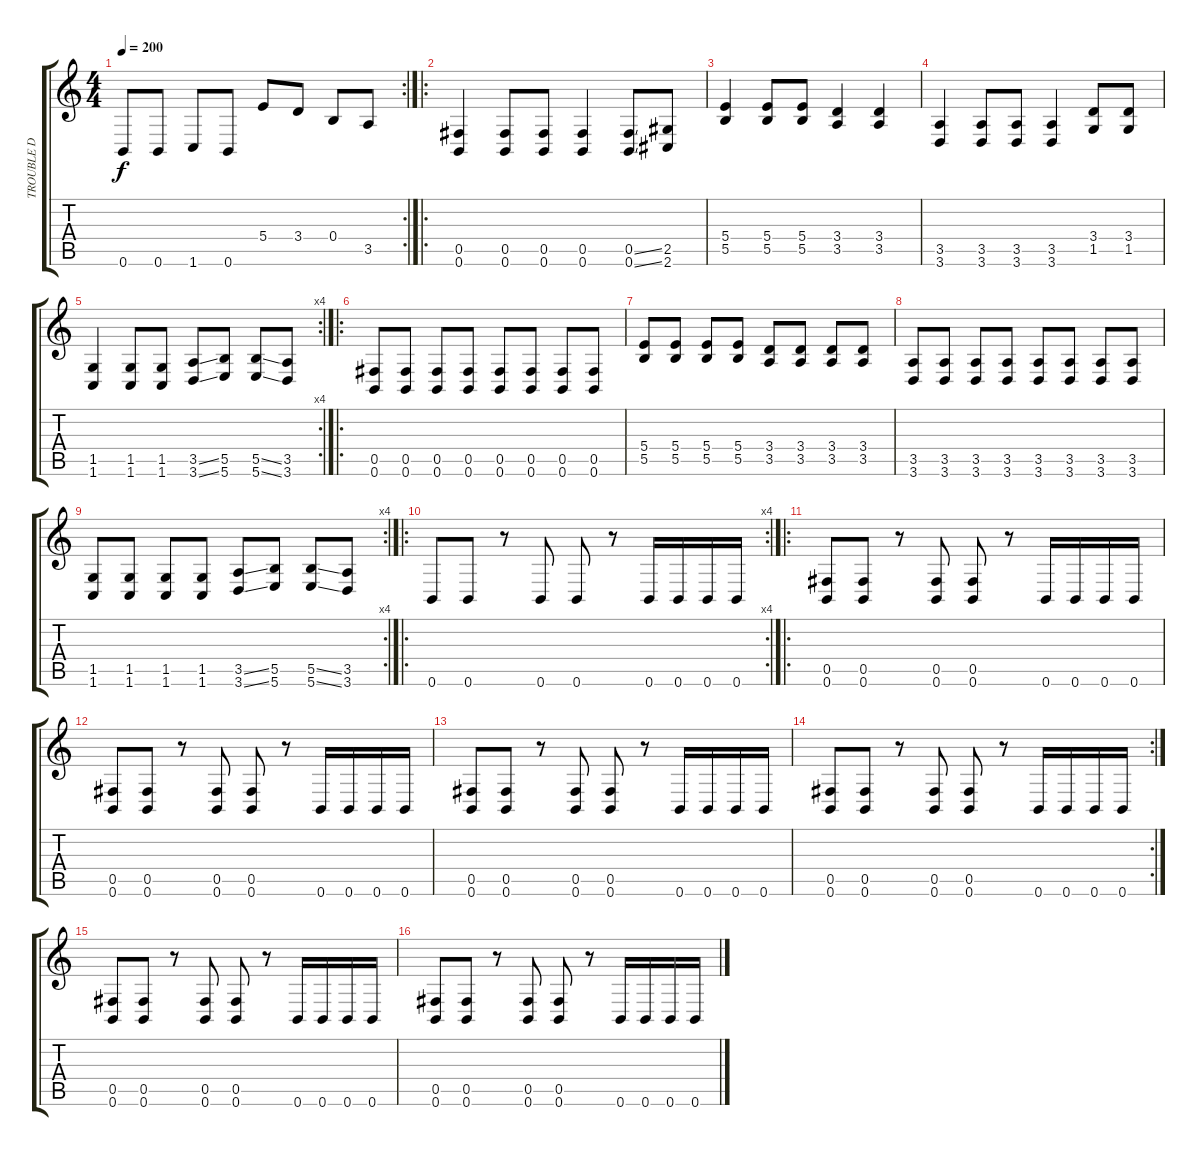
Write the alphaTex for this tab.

\track ("TROUBLE D" "TROUBLE D") {instrument electricbassfinger}
\staff {score tabs}
\tuning (Db4 Ab3 E3 B2 Gb2 B1) {hide}
\rc 2
\ts (4 4)
\tempo 200
\clef g2
\ks c
0.6.8{dy f} 0.6.8 1.6.8 0.6.8 5.4.8 3.4.8 0.4.8 3.5.8 |
\ro
(0.5 0.6).4 (0.5 0.6).8 (0.5 0.6).8 (0.5 0.6).4 (0.5{ss} 0.6{ss}).8 (2.5 2.6).8 |
(5.4 5.5).4 (5.4 5.5).8 (5.4 5.5).8 (3.4 3.5).4 (3.4 3.5).4 |
(3.5 3.6).4 (3.5 3.6).8 (3.5 3.6).8 (3.5 3.6).4 (3.4 1.5).8 (3.4 1.5).8 |
\rc 4
(1.5 1.6).4 (1.5 1.6).8 (1.5 1.6).8 (3.5{ss} 3.6{ss}).8 (5.5 5.6).8 (5.5{ss} 5.6{ss}).8 (3.5 3.6).8 |
\ro
(0.5 0.6).8 (0.5 0.6).8 (0.5 0.6).8 (0.5 0.6).8 (0.5 0.6).8 (0.5 0.6).8 (0.5 0.6).8 (0.5 0.6).8 |
(5.4 5.5).8 (5.4 5.5).8 (5.4 5.5).8 (5.4 5.5).8 (3.4 3.5).8 (3.4 3.5).8 (3.4 3.5).8 (3.4 3.5).8 |
(3.5 3.6).8 (3.5 3.6).8 (3.5 3.6).8 (3.5 3.6).8 (3.5 3.6).8 (3.5 3.6).8 (3.5 3.6).8 (3.5 3.6).8 |
\rc 4
(1.5 1.6).8 (1.5 1.6).8 (1.5 1.6).8 (1.5 1.6).8 (3.5{ss} 3.6{ss}).8 (5.5 5.6).8 (5.5{ss} 5.6{ss}).8 (3.5 3.6).8 |
\ro
\rc 4
0.6.8 0.6.8 r.8 0.6.8 0.6.8 r.8 0.6.16 0.6.16 0.6.16 0.6.16 |
\ro
(0.5 0.6).8 (0.5 0.6).8 r.8 (0.5 0.6).8 (0.5 0.6).8 r.8 0.6.16 0.6.16 0.6.16 0.6.16 |
(0.5 0.6).8 (0.5 0.6).8 r.8 (0.5 0.6).8 (0.5 0.6).8 r.8 0.6.16 0.6.16 0.6.16 0.6.16 |
(0.5 0.6).8 (0.5 0.6).8 r.8 (0.5 0.6).8 (0.5 0.6).8 r.8 0.6.16 0.6.16 0.6.16 0.6.16 |
\rc 2
(0.5 0.6).8 (0.5 0.6).8 r.8 (0.5 0.6).8 (0.5 0.6).8 r.8 0.6.16 0.6.16 0.6.16 0.6.16 |
(0.5 0.6).8 (0.5 0.6).8 r.8 (0.5 0.6).8 (0.5 0.6).8 r.8 0.6.16 0.6.16 0.6.16 0.6.16 |
(0.5 0.6).8 (0.5 0.6).8 r.8 (0.5 0.6).8 (0.5 0.6).8 r.8 0.6.16 0.6.16 0.6.16 0.6.16
